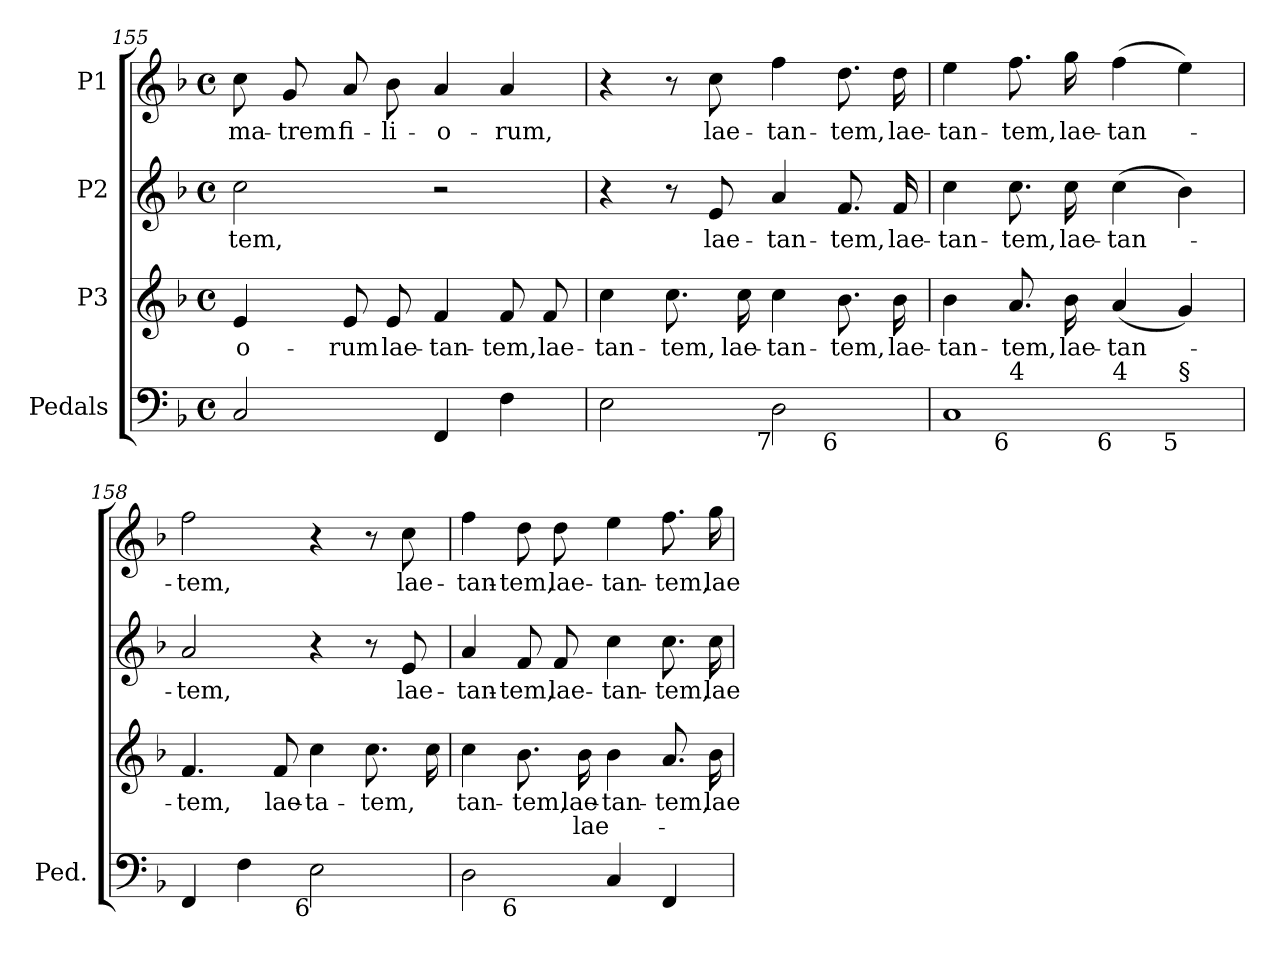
**kern	**kern	**text	**text	**kern	**text	**kern	**text
*part4	*part3	*part3	*part3	*part2	*part2	*part1	*part1
*staff4	*staff3	*staff3	*staff3	*staff2	*staff2	*staff1	*staff1
*I"Pedals	*I"P3	*	*	*I"P2	*	*I"P1	*
*I'Ped.	*	*	*	*	*	*	*
!!LO:PB:g=z
*clefF4	*clefG2	*	*	*clefG2	*	*clefG2	*
*k[b-]	*k[b-]	*	*	*k[b-]	*	*k[b-]	*
*F:	*F:	*	*	*F:	*	*F:	*
*M4/4	*M4/4	*	*	*M4/4	*	*M4/4	*
*met(c)	*met(c)	*	*	*met(c)	*	*met(c)	*
=155	=155	=155	=155	=155	=155	=155	=155
!	!	!LO:LY:b:color=#000000	!	!	!	!	!
!	!	!	!	!	!LO:LY:b:color=#000000	!	!
!	!	!	!	!	!	!	!LO:LY:b:color=#000000
2Ci/	4ei/	-o-	.	2cci\	-tem,	8cci\	ma-
!	!	!	!	!	!	!	!LO:LY:b:color=#000000
.	.	.	.	.	.	8gi/	-trem
!	!	!LO:LY:b:color=#000000	!	!	!	!	!
!	!	!	!	!	!	!	!LO:LY:b:color=#000000
.	8ei/	-rum	.	.	.	8ai/	fi-
!	!	!LO:LY:b:color=#000000	!	!	!	!	!
!	!	!	!	!	!	!	!LO:LY:b:color=#000000
.	8ei/	lae-	.	.	.	8b-i\	-li-
!	!	!LO:LY:b:color=#000000	!	!	!	!	!
!	!	!	!	!	!	!	!LO:LY:b:color=#000000
4FFi/	4fi/	-tan-	.	2r	.	4ai/	-o-
!	!	!LO:LY:b:color=#000000	!	!	!	!	!
!	!	!	!	!	!	!	!LO:LY:b:color=#000000
4Fi\	8fi/	-tem,	.	.	.	4ai/	-rum,
!	!	!LO:LY:b:color=#000000	!	!	!	!	!
.	8fi/	lae-	.	.	.	.	.
=156	=156	=156	=156	=156	=156	=156	=156
!LO:TX:b:rj:t=6	!	!	!	!	!	!	!
!	!	!LO:LY:b:color=#000000	!	!	!	!	!
*^	*	*	*	*	*	*	*
2Ei\	2.ryy	4cci\	-tan-	.	4r	.	4r	.
!	!	!	!LO:LY:b:color=#000000	!	!	!	!	!
.	.	8.cci\	-tem,	.	8r	.	8r	.
!	!	!	!	!	!	!LO:LY:b:color=#000000	!	!
!	!	!	!	!	!	!	!	!LO:LY:b:color=#000000
.	.	.	.	.	8ei/	lae-	8cci\	lae-
!	!	!	!LO:LY:b:color=#000000	!	!	!	!	!
.	.	16cci\	lae-	.	.	.	.	.
!	!	!	!LO:LY:b:color=#000000	!	!	!	!	!
!	!	!	!	!	!	!LO:LY:b:color=#000000	!	!
!LO:TX:b:rj:t=7	!	!	!	!	!	!	!	!
!	!	!	!	!	!	!	!	!LO:LY:b:color=#000000
2Di\	.	4cci\	-tan-	.	4ai/	-tan-	4ffi\	-tan-
!	!	!	!LO:LY:b:color=#000000	!	!	!	!	!
!	!	!	!	!	!	!LO:LY:b:color=#000000	!	!
!	!LO:TX:b:rj:t=6	!	!	!	!	!	!	!
!	!	!	!	!	!	!	!	!LO:LY:b:color=#000000
.	4ryy	8.b-i\	-tem,	.	8.fi/	-tem,	8.ddi\	-tem,
!	!	!	!LO:LY:b:color=#000000	!	!	!	!	!
!	!	!	!	!	!	!LO:LY:b:color=#000000	!	!
!	!	!	!	!	!	!	!	!LO:LY:b:color=#000000
.	.	16b-i\	lae-	.	16fi/	lae-	16ddi\	lae-
*v	*v	*	*	*	*	*	*	*
=157	=157	=157	=157	=157	=157	=157	=157
*^	*	*	*	*	*	*	*
!	!	!	!LO:LY:b:color=#000000	!	!	!	!	!
*v	*v	*	*	*	*	*	*	*
*^	*	*	*	*	*	*	*
!	!	!	!	!	!	!LO:LY:b:color=#000000	!	!
*v	*v	*	*	*	*	*	*	*
*^	*	*	*	*	*	*	*
!LO:TX:b:rj:t=7	!	!	!	!	!	!	!	!
!LO:TX:t=§	!	!	!	!	!	!	!	!
!	!	!	!	!	!	!	!	!LO:LY:b:color=#000000
*^	*^	*	*	*	*	*	*	*
1Ci	4ryy	2ryy	2.ryy	4b-i\	-tan-	.	4cci\	-tan-	4eei\	-tan-
!	!	!	!	!	!LO:LY:b:color=#000000	!	!	!	!	!
!	!	!	!	!	!	!	!	!LO:LY:b:color=#000000	!	!
!	!LO:TX:b:rj:t=6	!	!	!	!	!	!	!	!	!
!	!LO:TX:t=4	!	!	!	!	!	!	!	!	!
!	!	!	!	!	!	!	!	!	!	!LO:LY:b:color=#000000
.	2.ryy	.	.	8.ai/	-tem,	.	8.cci\	-tem,	8.ffi\	-tem,
!	!	!	!	!	!LO:LY:b:color=#000000	!	!	!	!	!
!	!	!	!	!	!	!	!	!LO:LY:b:color=#000000	!	!
!	!	!	!	!	!	!	!	!	!	!LO:LY:b:color=#000000
.	.	.	.	16b-i\	lae-	.	16cci\	lae-	16ggi\	lae-
!	!	!	!	!	!LO:LY:b:color=#000000	!	!	!	!	!
!	!	!	!	!	!	!	!	!LO:LY:b:color=#000000	!	!
!	!	!LO:TX:b:rj:t=6	!	!	!	!	!	!	!	!
!	!	!LO:TX:t=4	!	!	!	!	!	!	!	!
!	!	!	!	!	!	!	!	!	!	!LO:LY:b:color=#000000
.	.	2ryy	.	(4ai/	-tan-	.	(4cci\	-tan-	(4ffi\	-tan-
!	!	!	!LO:TX:b:rj:t=5	!	!	!	!	!	!	!
!	!	!	!LO:TX:t=§	!	!	!	!	!	!	!
.	.	.	4ryy	4gi/)	.	.	4b-i\)	.	4eei\)	.
*v	*v	*v	*v	*	*	*	*	*	*	*
=158	=158	=158	=158	=158	=158	=158	=158
*^	*	*	*	*	*	*	*
*	*^	*	*	*	*	*	*	*
*	*	*^	*	*	*	*	*	*	*
!	!	!	!	!	!LO:LY:b:color=#000000	!	!	!	!	!
*v	*v	*v	*v	*	*	*	*	*	*	*
*^	*	*	*	*	*	*	*
*	*^	*	*	*	*	*	*	*
*	*	*^	*	*	*	*	*	*	*
!	!	!	!	!	!	!	!	!LO:LY:b:color=#000000	!	!
*v	*v	*v	*v	*	*	*	*	*	*	*
*^	*	*	*	*	*	*	*
*	*^	*	*	*	*	*	*	*
*	*	*^	*	*	*	*	*	*	*
!	!	!	!	!	!	!	!	!	!	!LO:LY:b:color=#000000
*v	*v	*v	*v	*	*	*	*	*	*	*
4FFi/	4.fi/	-tem,	.	2ai/	-tem,	2ffi\	-tem,
4Fi\	.	.	.	.	.	.	.
!	!	!LO:LY:b:color=#000000	!	!	!	!	!
.	8fi/	lae-	.	.	.	.	.
!LO:TX:b:rj:t=6	!	!	!	!	!	!	!
!	!	!LO:LY:b:color=#000000	!	!	!	!	!
2Ei\	4cci\	-ta-	.	4r	.	4r	.
!	!	!LO:LY:b:color=#000000	!	!	!	!	!
.	8.cci\	-tem,	.	8r	.	8r	.
!	!	!	!	!	!LO:LY:b:color=#000000	!	!
!	!	!	!	!	!	!	!LO:LY:b:color=#000000
.	.	.	.	8ei/	lae-	8cci\	lae-
.	16cci\	.	.	.	.	.	.
!!LO:LB:g=z
=159	=159	=159	=159	=159	=159	=159	=159
!	!	!LO:LY:b:color=#000000	!	!	!	!	!
!	!	!	!	!	!LO:LY:b:color=#000000	!	!
!LO:TX:b:rj:t=7	!	!	!	!	!	!	!
!	!	!	!	!	!	!	!LO:LY:b:color=#000000
*^	*	*	*	*	*	*	*
2Di\	4ryy	4cci\	tan-	.	4ai/	-tan-	4ffi\	-tan-
!	!	!	!LO:LY:b:color=#000000	!	!	!	!	!
!	!	!	!	!	!	!LO:LY:b:color=#000000	!	!
!	!LO:TX:b:rj:t=6	!	!	!	!	!	!	!
!	!	!	!	!	!	!	!	!LO:LY:b:color=#000000
.	2.ryy	8.b-i\	-tem,	.	8fi/	-tem,	8ddi\	-tem,
!	!	!	!	!	!	!LO:LY:b:color=#000000	!	!
!	!	!	!	!	!	!	!	!LO:LY:b:color=#000000
.	.	.	.	.	8fi/	lae-	8ddi\	lae-
!	!	!	!LO:LY:b:color=#000000	!LO:LY:b:color=#000000	!	!	!	!
.	.	16b-i\	lae-	-lae-	.	.	.	.
!	!	!	!LO:LY:b:color=#000000	!	!	!	!	!
!	!	!	!	!	!	!LO:LY:b:color=#000000	!	!
!	!	!	!	!	!	!	!	!LO:LY:b:color=#000000
4Ci/	.	4b-i\	-tan-	.	4cci\	-tan-	4eei\	-tan-
!	!	!	!LO:LY:b:color=#000000	!	!	!	!	!
!	!	!	!	!	!	!LO:LY:b:color=#000000	!	!
!	!	!	!	!	!	!	!	!LO:LY:b:color=#000000
4FFi/	.	8.ai/	-tem,	.	8.cci\	-tem,	8.ffi\	-tem,
!	!	!	!LO:LY:b:color=#000000	!	!	!	!	!
!	!	!	!	!	!	!LO:LY:b:color=#000000	!	!
!	!	!	!	!	!	!	!	!LO:LY:b:color=#000000
.	.	16b-i\	lae-	.	16cci\	lae-	16ggi\	lae-
*v	*v	*	*	*	*	*	*	*
=	=	=	=	=	=	=	=
*-	*-	*-	*-	*-	*-	*-	*-
